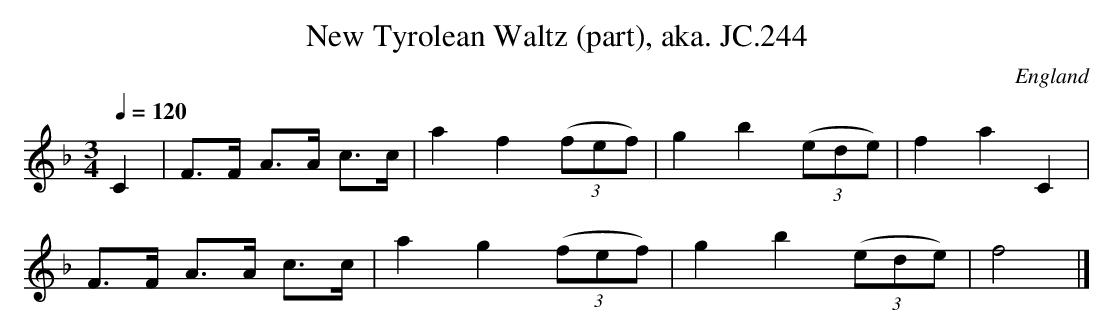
X:1
T:New Tyrolean Waltz (part), aka. JC.244
L:1/8
M:3/4
O:England
Q:1/4=120
K:F
C2|\
F>F A>A c>c|a2f2((3fef)|g2b2((3ede)|f2a2C2|!
F>F A>A c>c|a2g2((3fef)|g2b2((3ede)|f4|]
